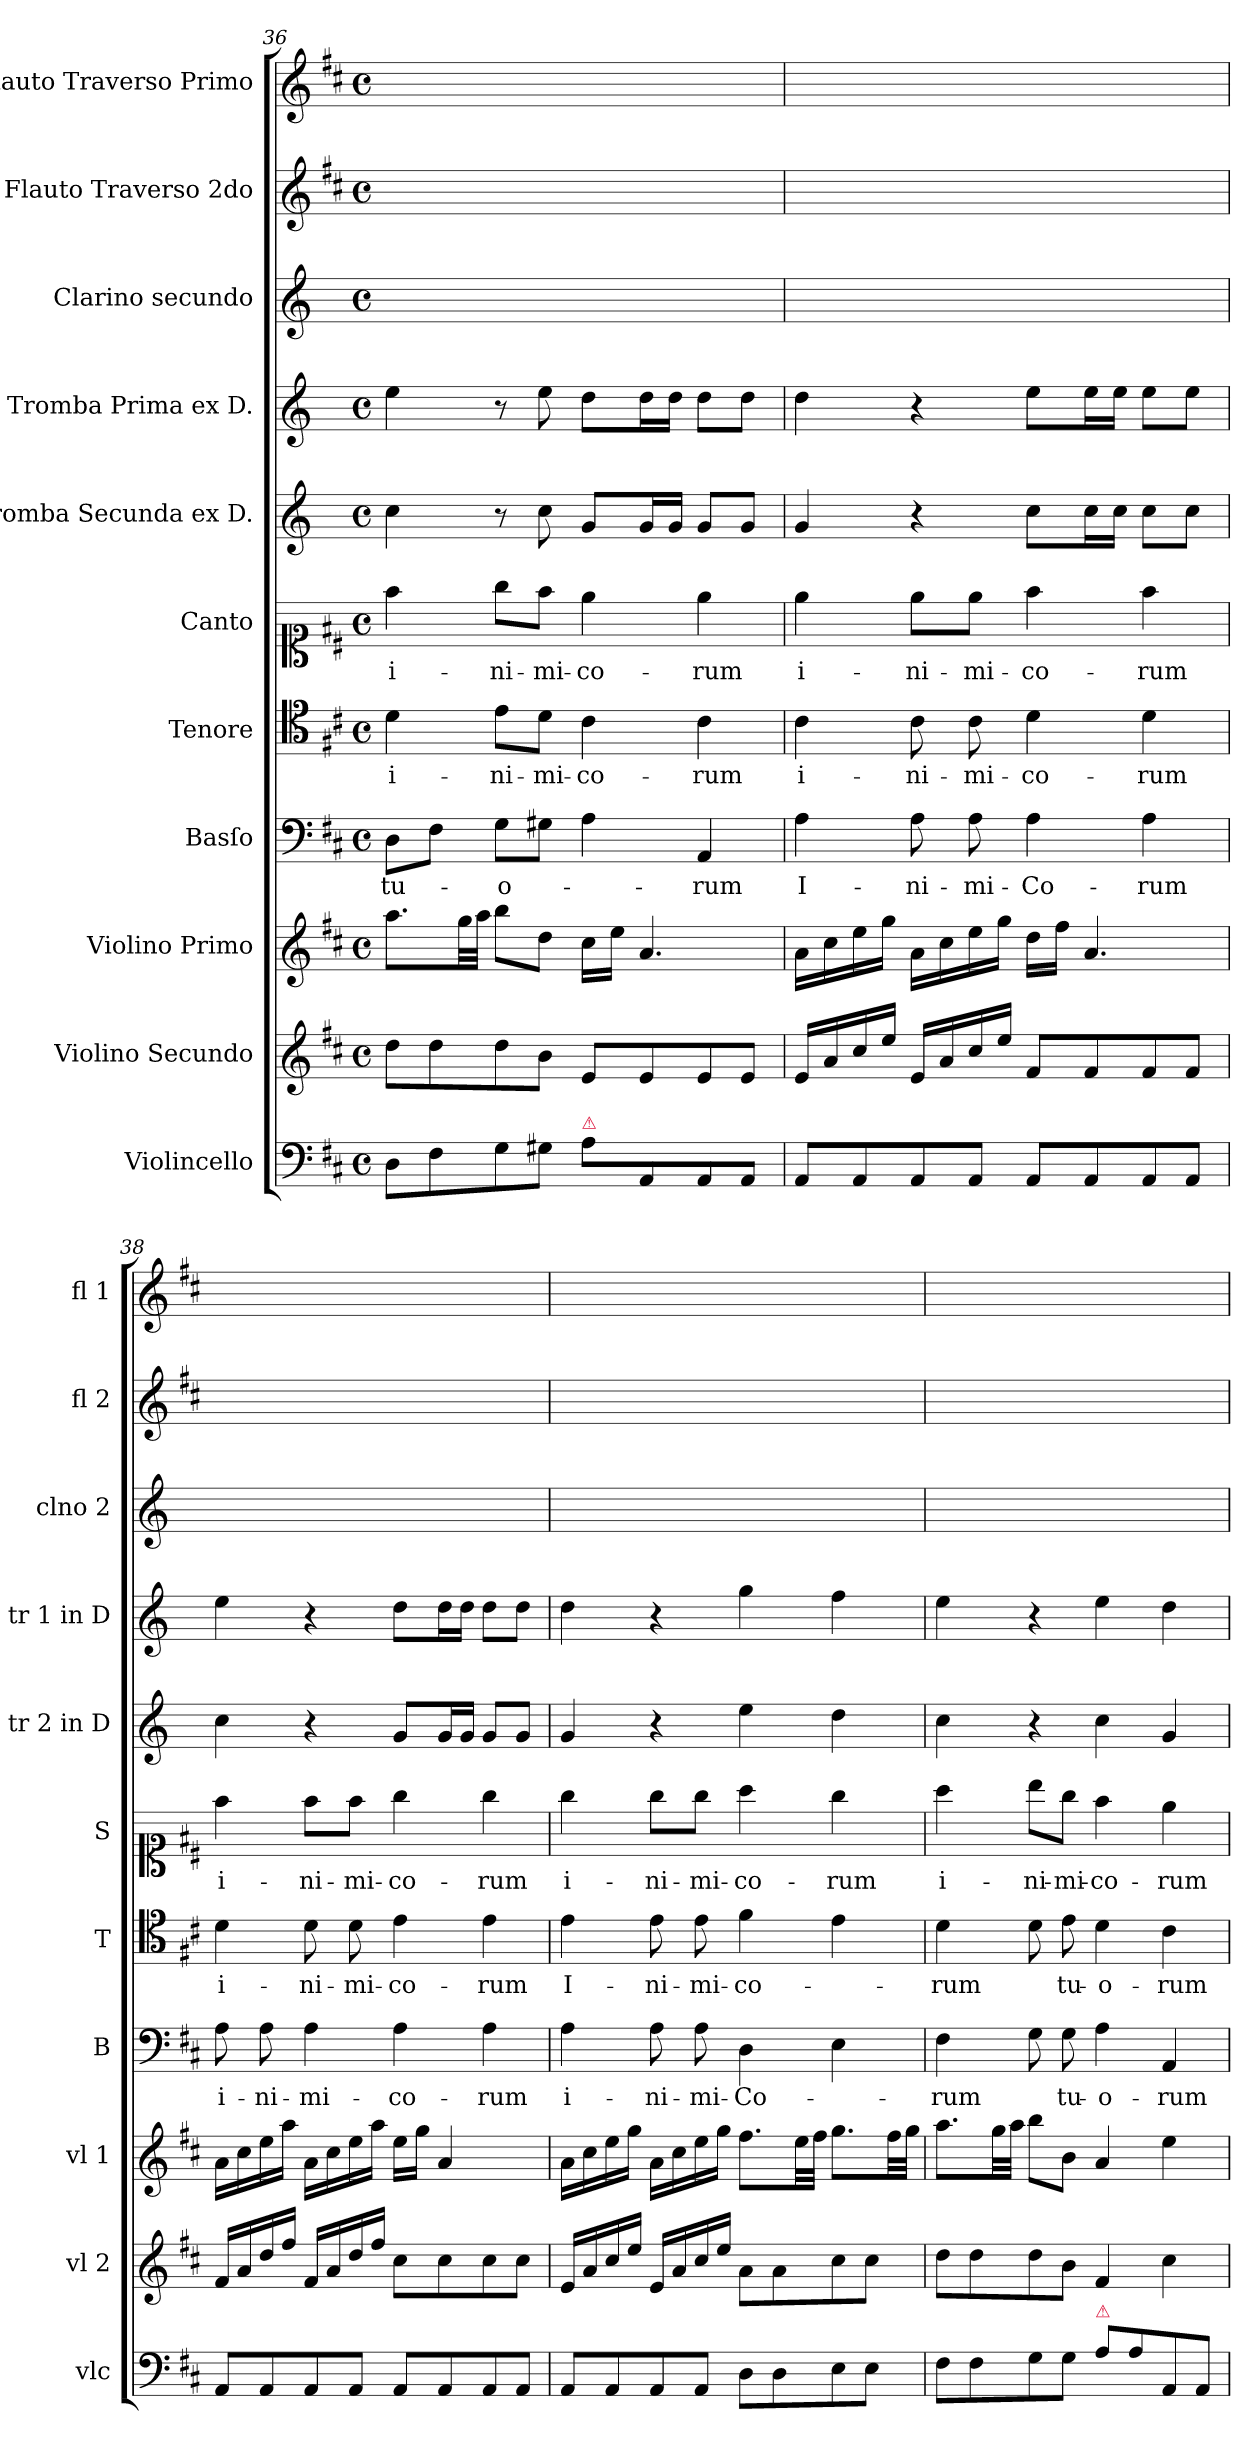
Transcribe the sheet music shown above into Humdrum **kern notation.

**kern	**kern	**kern	**kern	**text	**kern	**text	**kern	**text	**kern	**kern	**kern	**kern	**kern
*part11	*part10	*part9	*part8	*part8	*part7	*part7	*part6	*part6	*part5	*part4	*part3	*part2	*part1
*staff11	*staff10	*staff9	*staff8	*staff8	*staff7	*staff7	*staff6	*staff6	*staff5	*staff4	*staff3	*staff2	*staff1
*I"Violincello	*I"Violino Secundo	*I"Violino Primo	*I"Basſo	*	*I"Tenore	*	*I"Canto	*	*I"Tromba Secunda ex D.	*I"Tromba Prima ex D.	*I"Clarino secundo	*I"Flauto Traverso 2do	*I"Flauto Traverso Primo
*I'vlc	*I'vl 2	*I'vl 1	*I'B	*	*I'T	*	*I'S	*	*I'tr 2 in D	*I'tr 1 in D	*I'clno 2	*I'fl 2	*I'fl 1
*clefF4	*clefG2	*clefG2	*clefF4	*	*clefC4	*	*clefC1	*	*clefG2	*clefG2	*clefG2	*clefG2	*clefG2
*	*	*	*	*	*	*	*	*	*ITrd-1c-2	*ITrd-1c-2	*ITrd-1c-2	*	*
*k[f#c#]	*k[f#c#]	*k[f#c#]	*k[f#c#]	*	*k[f#c#]	*	*k[f#c#]	*	*k[f#c#]	*k[f#c#]	*k[f#c#]	*k[f#c#]	*k[f#c#]
*M4/4	*M4/4	*M4/4	*M4/4	*	*M4/4	*	*M4/4	*	*M4/4	*M4/4	*M4/4	*M4/4	*M4/4
*met(c)	*met(c)	*met(c)	*met(c)	*	*met(c)	*	*met(c)	*	*met(c)	*met(c)	*met(c)	*met(c)	*met(c)
=36	=36	=36	=36	=36	=36	=36	=36	=36	=36	=36	=36	=36	=36
8D\L	8dd\L	8.aa\L	8D\L	tu-	4d\	i-	4ff#\	i-	4dd\	4ff#\	1ryy	1ryy	1ryy
8F#\	8dd\	.	8F#\J	.	.	.	.	.	.	.	.	.	.
.	.	32gg\LL	.	.	.	.	.	.	.	.	.	.	.
.	.	32aa\JJJ	.	.	.	.	.	.	.	.	.	.	.
8G\	8dd\	8bb\L	8G\L	-o-	8e\L	-ni-	8gg\L	-ni-	8r	8r	.	.	.
8G#X\J	8b\J	8dd\J	8G#X\J	.	8d\J	-mi-	8ff#\J	-mi-	8dd\	8ff#\	.	.	.
!LO:TX:a:color=crimson:t=⚠	!	!	!	!	!	!	!	!	!	!	!	!	!
8A\L	8e/L	16cc#\LL	4A\	.	4c#\	-co-	4ee\	-co-	8a/L	8ee\L	.	.	.
.	.	16ee\JJ	.	.	.	.	.	.	.	.	.	.	.
8AA/	8e/	4.a/	.	.	.	.	.	.	16a/L	16ee\L	.	.	.
.	.	.	.	.	.	.	.	.	16a/JJ	16ee\JJ	.	.	.
8AA/	8e/	.	4AA/	-rum	4c#\	-rum	4ee\	-rum	8a/L	8ee\L	.	.	.
8AA/J	8e/J	.	.	.	.	.	.	.	8a/J	8ee\J	.	.	.
=37	=37	=37	=37	=37	=37	=37	=37	=37	=37	=37	=37	=37	=37
8AA/L	16e/LL	16a\LL	4A\	I-	4c#\	i-	4ee\	i-	4a/	4ee\	1ryy	1ryy	1ryy
.	16a/	16cc#\	.	.	.	.	.	.	.	.	.	.	.
8AA/	16cc#/	16ee\	.	.	.	.	.	.	.	.	.	.	.
.	16ee/JJ	16gg\JJ	.	.	.	.	.	.	.	.	.	.	.
8AA/	16e/LL	16a\LL	8A\	-ni-	8c#\	-ni-	8ee\L	-ni-	4r	4r	.	.	.
.	16a/	16cc#\	.	.	.	.	.	.	.	.	.	.	.
8AA/J	16cc#/	16ee\	8A\	-mi-	8c#\	-mi-	8ee\J	-mi-	.	.	.	.	.
.	16ee/JJ	16gg\JJ	.	.	.	.	.	.	.	.	.	.	.
8AA/L	8f#/L	16dd\LL	4A\	-Co-	4d\	-co-	4ff#\	-co-	8dd\L	8ff#\L	.	.	.
.	.	16ff#\JJ	.	.	.	.	.	.	.	.	.	.	.
8AA/	8f#/	4.a/	.	.	.	.	.	.	16dd\L	16ff#\L	.	.	.
.	.	.	.	.	.	.	.	.	16dd\JJ	16ff#\JJ	.	.	.
8AA/	8f#/	.	4A\	-rum	4d\	-rum	4ff#\	-rum	8dd\L	8ff#\L	.	.	.
8AA/J	8f#/J	.	.	.	.	.	.	.	8dd\J	8ff#\J	.	.	.
=38	=38	=38	=38	=38	=38	=38	=38	=38	=38	=38	=38	=38	=38
8AA/L	16f#/LL	16a\LL	8A\	i-	4d\	i-	4ff#\	i-	4dd\	4ff#\	1ryy	1ryy	1ryy
.	16a/	16cc#\	.	.	.	.	.	.	.	.	.	.	.
8AA/	16dd/	16ee\	8A\	-ni-	.	.	.	.	.	.	.	.	.
.	16ff#/JJ	16aa\JJ	.	.	.	.	.	.	.	.	.	.	.
8AA/	16f#/LL	16a\LL	4A\	-mi-	8d\	-ni-	8ff#\L	-ni-	4r	4r	.	.	.
.	16a/	16cc#\	.	.	.	.	.	.	.	.	.	.	.
8AA/J	16dd/	16ee\	.	.	8d\	-mi-	8ff#\J	-mi-	.	.	.	.	.
.	16ff#/JJ	16aa\JJ	.	.	.	.	.	.	.	.	.	.	.
8AA/L	8cc#\L	16ee\LL	4A\	-co-	4e\	-co-	4gg\	-co-	8a/L	8ee\L	.	.	.
.	.	16gg\JJ	.	.	.	.	.	.	.	.	.	.	.
!	!	!LO:N:vis=4	!	!	!	!	!	!	!	!	!	!	!
8AA/	8cc#\	4.a/	.	.	.	.	.	.	16a/L	16ee\L	.	.	.
.	.	.	.	.	.	.	.	.	16a/JJ	16ee\JJ	.	.	.
8AA/	8cc#\	.	4A\	-rum	4e\	-rum	4gg\	-rum	8a/L	8ee\L	.	.	.
8AA/J	8cc#\J	.	.	.	.	.	.	.	8a/J	8ee\J	.	.	.
=39	=39	=39	=39	=39	=39	=39	=39	=39	=39	=39	=39	=39	=39
8AA/L	16e/LL	16a\LL	4A\	i-	4e\	I-	4gg\	i-	4a/	4ee\	1ryy	1ryy	1ryy
.	16a/	16cc#\	.	.	.	.	.	.	.	.	.	.	.
8AA/	16cc#/	16ee\	.	.	.	.	.	.	.	.	.	.	.
.	16ee/JJ	16gg\JJ	.	.	.	.	.	.	.	.	.	.	.
8AA/	16e/LL	16a\LL	8A\	-ni-	8e\	-ni-	8gg\L	-ni-	4r	4r	.	.	.
.	16a/	16cc#\	.	.	.	.	.	.	.	.	.	.	.
8AA/J	16cc#/	16ee\	8A\	-mi-	8e\	-mi-	8gg\J	-mi-	.	.	.	.	.
.	16ee/JJ	16gg\JJ	.	.	.	.	.	.	.	.	.	.	.
8D\L	8a\L	8.ff#\L	4D\	-Co-	4f#\	-co-	4aa\	-co-	4ff#\	4aa\	.	.	.
8D\	8a\	.	.	.	.	.	.	.	.	.	.	.	.
.	.	32ee\LL	.	.	.	.	.	.	.	.	.	.	.
.	.	32ff#\JJJ	.	.	.	.	.	.	.	.	.	.	.
8E\	8cc#\	8.gg\L	4E\	.	4e\	.	4gg\	-rum	4ee\	4gg\	.	.	.
8E\J	8cc#\J	.	.	.	.	.	.	.	.	.	.	.	.
.	.	32ff#\LL	.	.	.	.	.	.	.	.	.	.	.
.	.	32gg\JJJ	.	.	.	.	.	.	.	.	.	.	.
=40	=40	=40	=40	=40	=40	=40	=40	=40	=40	=40	=40	=40	=40
8F#\L	8dd\L	8.aa\L	4F#\	-rum	4d\	-rum	4aa\	i-	4dd\	4ff#\	1ryy	1ryy	1ryy
8F#\	8dd\	.	.	.	.	.	.	.	.	.	.	.	.
.	.	32gg\LL	.	.	.	.	.	.	.	.	.	.	.
.	.	32aa\JJJ	.	.	.	.	.	.	.	.	.	.	.
8G\	8dd\	8bb\L	8G\	.	8d\	.	8bb\L	-ni-	4r	4r	.	.	.
8G\J	8b\J	8b\J	8G\	tu-	8e\	tu-	8gg\J	-mi-	.	.	.	.	.
!LO:TX:a:color=crimson:t=⚠	!	!	!	!	!	!	!	!	!	!	!	!	!
8A\L	4f#/	4a/	4A\	-o-	4d\	-o-	4ff#\	-co-	4dd\	4ff#\	.	.	.
8A\	.	.	.	.	.	.	.	.	.	.	.	.	.
8AA/	4cc#\	4ee\	4AA/	-rum	4c#\	-rum	4ee\	-rum	4a/	4ee\	.	.	.
8AA/J	.	.	.	.	.	.	.	.	.	.	.	.	.
=	=	=	=	=	=	=	=	=	=	=	=	=	=
*-	*-	*-	*-	*-	*-	*-	*-	*-	*-	*-	*-	*-	*-
